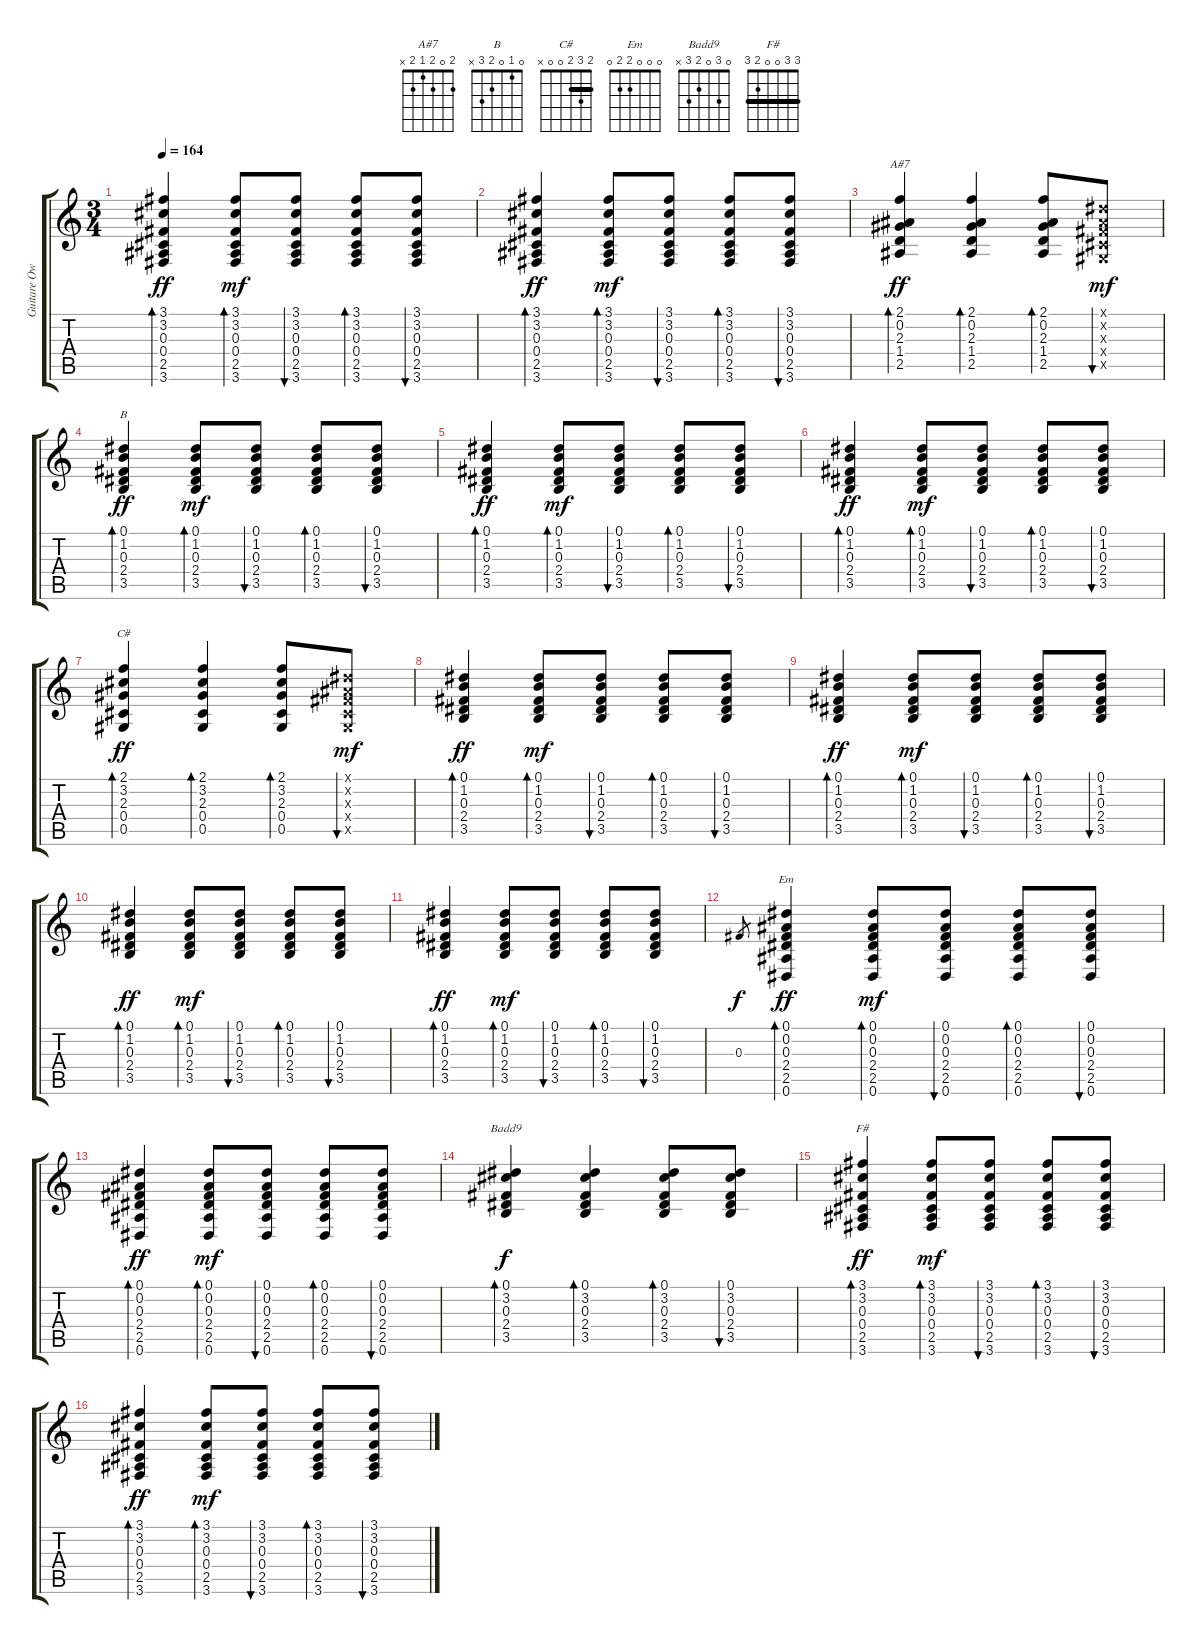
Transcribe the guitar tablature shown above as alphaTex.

\track ("Guitare Owen" "Guitare Ow") {instrument acousticguitarnylon}
\staff {score tabs}
\tuning (Eb4 Bb3 Gb3 Db3 Ab2 Eb2) {hide}
\chord ("A#7" 2 0 2 1 2 x)
\chord ("B" 0 1 0 2 3 x)
\chord ("C#" 2 3 2 0 0 x) {barre 2}
\chord ("Em" 0 0 0 2 2 0)
\chord ("Badd9" 0 3 0 2 3 x)
\chord ("F#" 3 3 0 0 2 3) {barre 3}
\ts (3 4)
\tempo 164
\clef g2
\ks c
(3.1 3.2 0.3 0.4 2.5 3.6).4{bd 60 dy ff} (3.1 3.2 0.3 0.4 2.5 3.6).8{bd 60 dy mf} (3.1 3.2 0.3 0.4 2.5 3.6).8{bu 60} (3.1 3.2 0.3 0.4 2.5 3.6).8{bd 60} (3.1 3.2 0.3 0.4 2.5 3.6).8{bu 60} |
(3.1 3.2 0.3 0.4 2.5 3.6).4{bd 60 dy ff} (3.1 3.2 0.3 0.4 2.5 3.6).8{bd 60 dy mf} (3.1 3.2 0.3 0.4 2.5 3.6).8{bu 60} (3.1 3.2 0.3 0.4 2.5 3.6).8{bd 60} (3.1 3.2 0.3 0.4 2.5 3.6).8{bu 60} |
(2.1 0.2 2.3 1.4 2.5).4{bd 60 ch "A#7" dy ff} (2.1 0.2 2.3 1.4 2.5).4{bd 60} (2.1 0.2 2.3 1.4 2.5).8{bd 60} (0.1{x} 0.2{x} 0.3{x} 0.4{x} 0.5{x}).8{bu 60 dy mf} |
(0.1 1.2 0.3 2.4 3.5).4{bd 60 ch "B" dy ff} (0.1 1.2 0.3 2.4 3.5).8{bd 60 dy mf} (0.1 1.2 0.3 2.4 3.5).8{bu 60} (0.1 1.2 0.3 2.4 3.5).8{bd 60} (0.1 1.2 0.3 2.4 3.5).8{bu 60} |
(0.1 1.2 0.3 2.4 3.5).4{bd 60 dy ff} (0.1 1.2 0.3 2.4 3.5).8{bd 60 dy mf} (0.1 1.2 0.3 2.4 3.5).8{bu 60} (0.1 1.2 0.3 2.4 3.5).8{bd 60} (0.1 1.2 0.3 2.4 3.5).8{bu 60} |
(0.1 1.2 0.3 2.4 3.5).4{bd 60 dy ff} (0.1 1.2 0.3 2.4 3.5).8{bd 60 dy mf} (0.1 1.2 0.3 2.4 3.5).8{bu 60} (0.1 1.2 0.3 2.4 3.5).8{bd 60} (0.1 1.2 0.3 2.4 3.5).8{bu 60} |
(2.1 3.2 2.3 0.4 0.5).4{bd 60 ch "C#" dy ff} (2.1 3.2 2.3 0.4 0.5).4{bd 60} (2.1 3.2 2.3 0.4 0.5).8{bd 60} (0.1{x} 0.2{x} 0.3{x} 0.4{x} 0.5{x}).8{bu 60 dy mf} |
(0.1 1.2 0.3 2.4 3.5).4{bd 60 dy ff} (0.1 1.2 0.3 2.4 3.5).8{bd 60 dy mf} (0.1 1.2 0.3 2.4 3.5).8{bu 60} (0.1 1.2 0.3 2.4 3.5).8{bd 60} (0.1 1.2 0.3 2.4 3.5).8{bu 60} |
(0.1 1.2 0.3 2.4 3.5).4{bd 60 dy ff} (0.1 1.2 0.3 2.4 3.5).8{bd 60 dy mf} (0.1 1.2 0.3 2.4 3.5).8{bu 60} (0.1 1.2 0.3 2.4 3.5).8{bd 60} (0.1 1.2 0.3 2.4 3.5).8{bu 60} |
(0.1 1.2 0.3 2.4 3.5).4{bd 60 dy ff} (0.1 1.2 0.3 2.4 3.5).8{bd 60 dy mf} (0.1 1.2 0.3 2.4 3.5).8{bu 60} (0.1 1.2 0.3 2.4 3.5).8{bd 60} (0.1 1.2 0.3 2.4 3.5).8{bu 60} |
(0.1 1.2 0.3 2.4 3.5).4{bd 60 dy ff} (0.1 1.2 0.3 2.4 3.5).8{bd 60 dy mf} (0.1 1.2 0.3 2.4 3.5).8{bu 60} (0.1 1.2 0.3 2.4 3.5).8{bd 60} (0.1 1.2 0.3 2.4 3.5).8{bu 60} |
0.3.8{gr dy f} (0.1 0.2 0.3 2.4 2.5 0.6).4{bd 60 ch "Em" dy ff} (0.1 0.2 0.3 2.4 2.5 0.6).8{bd 60 dy mf} (0.1 0.2 0.3 2.4 2.5 0.6).8{bu 60} (0.1 0.2 0.3 2.4 2.5 0.6).8{bd 60} (0.1 0.2 0.3 2.4 2.5 0.6).8{bu 60} |
(0.1 0.2 0.3 2.4 2.5 0.6).4{bd 60 dy ff} (0.1 0.2 0.3 2.4 2.5 0.6).8{bd 60 dy mf} (0.1 0.2 0.3 2.4 2.5 0.6).8{bu 60} (0.1 0.2 0.3 2.4 2.5 0.6).8{bd 60} (0.1 0.2 0.3 2.4 2.5 0.6).8{bu 60} |
(0.1 3.2 0.3 2.4 3.5).4{bd 60 ch "Badd9" dy f} (0.1 3.2 0.3 2.4 3.5).4{bd 60} (0.1 3.2 0.3 2.4 3.5).8{bd 60} (0.1 3.2 0.3 2.4 3.5).8{bu 60} |
(3.1 3.2 0.3 0.4 2.5 3.6).4{bd 60 ch "F#" dy ff} (3.1 3.2 0.3 0.4 2.5 3.6).8{bd 60 dy mf} (3.1 3.2 0.3 0.4 2.5 3.6).8{bu 60} (3.1 3.2 0.3 0.4 2.5 3.6).8{bd 60} (3.1 3.2 0.3 0.4 2.5 3.6).8{bu 60} |
(3.1 3.2 0.3 0.4 2.5 3.6).4{bd 60 dy ff} (3.1 3.2 0.3 0.4 2.5 3.6).8{bd 60 dy mf} (3.1 3.2 0.3 0.4 2.5 3.6).8{bu 60} (3.1 3.2 0.3 0.4 2.5 3.6).8{bd 60} (3.1 3.2 0.3 0.4 2.5 3.6).8{bu 60}
